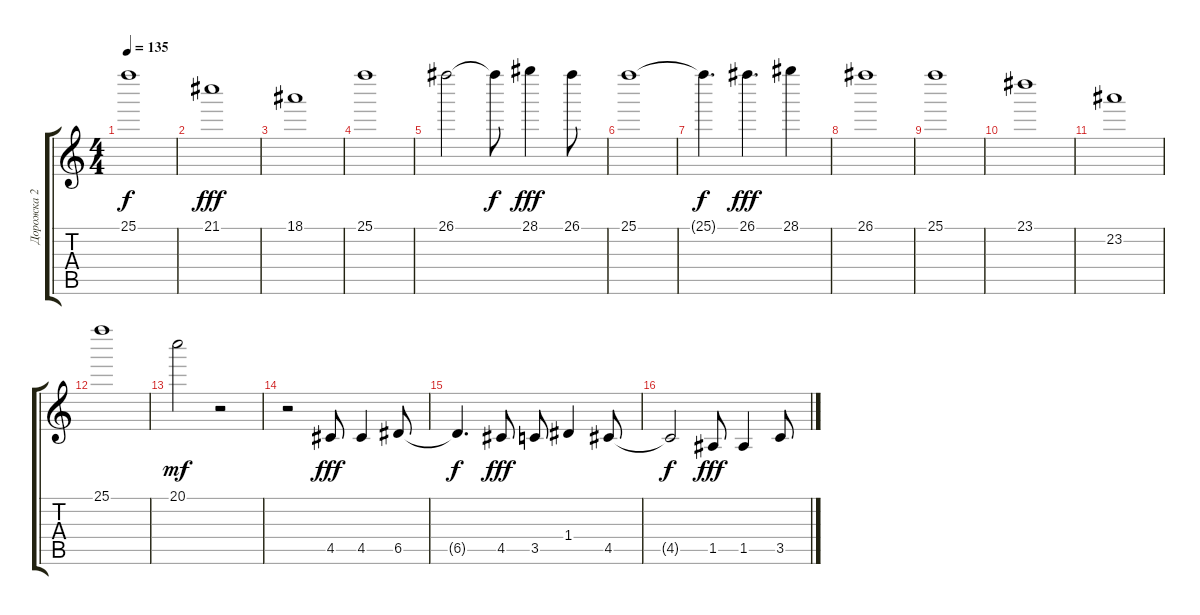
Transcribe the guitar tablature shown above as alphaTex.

\track ("Дорожка 2" "Дорожка 2") {instrument overdrivenguitar}
\staff {score tabs}
\tuning (E4 B3 G3 D3 A2 E2) {hide}
\ts (4 4)
\tempo 135
\clef g2
\ks c
25.1.1{dy f} |
21.1.1{dy fff} |
18.1.1 |
25.1.1 |
26.1.2 26.1{t}.8{dy f} 28.1.4{dy fff} 26.1.8 |
25.1.1 |
25.1{t}.4{d dy f} 26.1.4{d dy fff} 28.1.4 |
26.1.1 |
25.1.1 |
23.1.1 |
23.2.1 |
25.1.1 |
20.1.2{dy mf} r.2 |
r.2 4.5.8{dy fff} 4.5.4 6.5.8 |
6.5{t}.4{d dy f} 4.5.8{dy fff} 3.5.8 1.4.4 4.5.8 |
4.5{t}.2{dy f} 1.5.8{dy fff} 1.5.4 3.5.8
